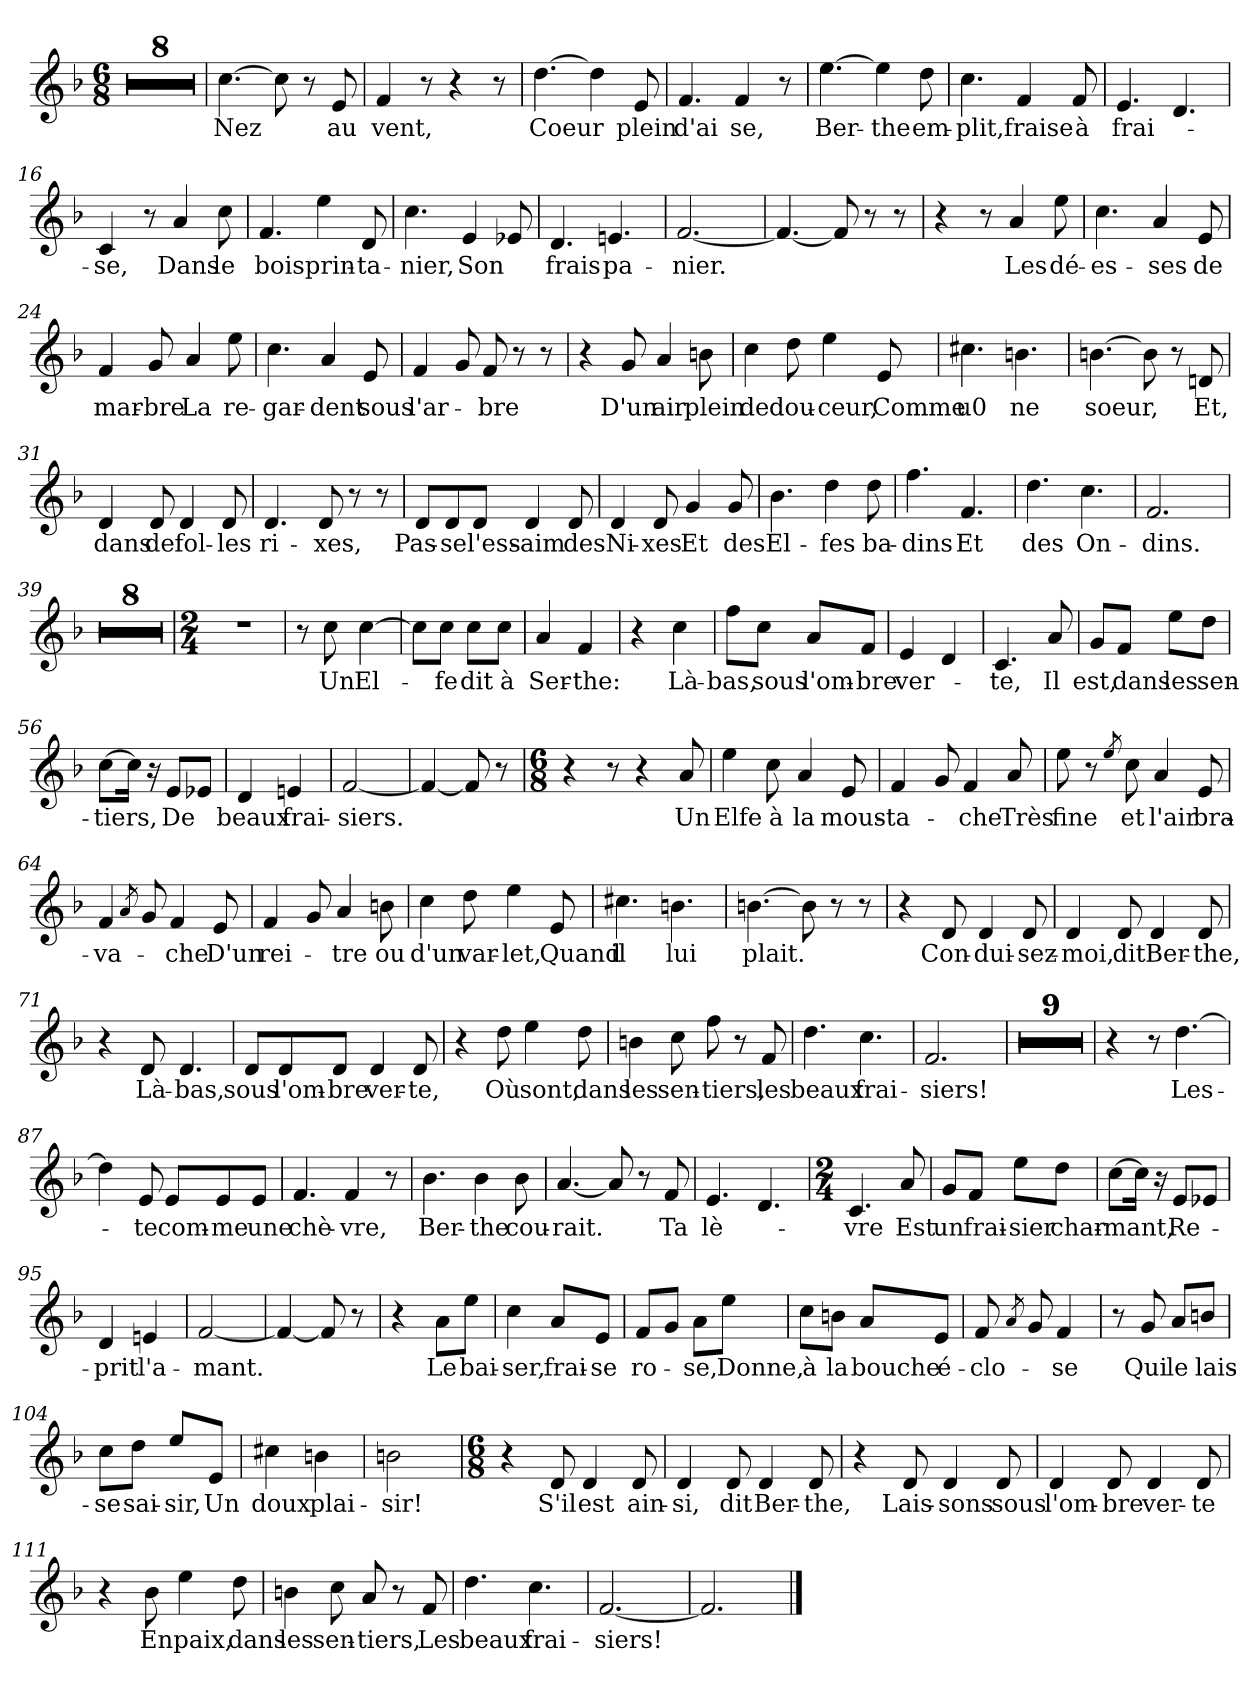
**kern	**text
*part1	*part1
*staff1	*staff1
*clefG2	*
*k[b-]	*
*M6/8	*
=1	=1
2.r	.
=2	=2
2.r	.
=3	=3
2.r	.
=4	=4
2.r	.
=5	=5
2.r	.
=6	=6
2.r	.
=7	=7
2.r	.
=8	=8
2.r	.
=9	=9
!	!LO:LY:b
[4.cc\	Nez
8cc\]	.
8r	.
!	!LO:LY:b
8e/	au
=10	=10
!	!LO:LY:b
4f/	vent,
8r	.
4r	.
8r	.
=11	=11
!	!LO:LY:b
[4.dd\	Coeur
4dd\]	.
!	!LO:LY:b
8e/	plein
=12	=12
!	!LO:LY:b
4.f/	d'ai
!	!LO:LY:b
4f/	se,
8r	.
=13	=13
!	!LO:LY:b
[4.ee\	Ber-
!	!LO:LY:b
4ee\]	-the
!	!LO:LY:b
8dd\	em-
!!LO:LB:g=z
=14	=14
!	!LO:LY:b
4.cc\	-plit,
!	!LO:LY:b
4f/	fraise
!	!LO:LY:b
8f/	à
=15	=15
!	!LO:LY:b
4.e/	frai-
4.d/	.
=16	=16
!	!LO:LY:b
4c/	-se,
8r	.
!	!LO:LY:b
4a/	Dans
!	!LO:LY:b
8cc\	le
=17	=17
!	!LO:LY:b
4.f/	bois
!	!LO:LY:b
4ee\	prin-
!	!LO:LY:b
8d/	-ta-
=18	=18
!	!LO:LY:b
4.cc\	-nier,
!	!LO:LY:b
4e/	Son
8e-X/	.
=19	=19
!	!LO:LY:b
4.d/	frais
!	!LO:LY:b
4.en/	pa-
=20	=20
!	!LO:LY:b
[2.f/	-nier.
=21	=21
4.f/_	.
8f/]	.
8r	.
8r	.
=22	=22
4r	.
8r	.
!	!LO:LY:b
4a/	Les
!	!LO:LY:b
8ee\	dé-
=23	=23
!	!LO:LY:b
4.cc\	-es-
!	!LO:LY:b
4a/	-ses
!	!LO:LY:b
8e/	de
!!LO:LB:g=z
=24	=24
!	!LO:LY:b
4f/	mar-
!	!LO:LY:b
8g/	-bre
!	!LO:LY:b
4a/	La
!	!LO:LY:b
8ee\	re-
=25	=25
!	!LO:LY:b
4.cc\	-gar-
!	!LO:LY:b
4a/	-dent
!	!LO:LY:b
8e/	sous
=26	=26
!	!LO:LY:b
4f/	l'ar-
8g/	.
!	!LO:LY:b
8f/	-bre
8r	.
8r	.
=27	=27
4r	.
!	!LO:LY:b
8g/	D'un
!	!LO:LY:b
4a/	air
!	!LO:LY:b
8bn\	plein
=28	=28
!	!LO:LY:b
4cc\	de
!	!LO:LY:b
8dd\	dou-
!	!LO:LY:b
4ee\	-ceur,
!	!LO:LY:b
8e/	Comme
=29	=29
!	!LO:LY:b
4.cc#X\	u0
!	!LO:LY:b
4.bn\	-ne
=30	=30
!	!LO:LY:b
[4.bn\	soeur,
8b\]	.
8r	.
!	!LO:LY:b
8dn/	Et,
!!LO:LB:g=z
=31	=31
!	!LO:LY:b
4d/	dans
!	!LO:LY:b
8d/	de
!	!LO:LY:b
4d/	fol-
!	!LO:LY:b
8d/	-les
=32	=32
!	!LO:LY:b
4.d/	ri-
!	!LO:LY:b
8d/	-xes,
8r	.
8r	.
=33	=33
!	!LO:LY:b
8d/L	Pas-
!	!LO:LY:b
8d/	-se
!	!LO:LY:b
8d/J	l'ess-
!	!LO:LY:b
4d/	-aim
!	!LO:LY:b
8d/	des
=34	=34
!	!LO:LY:b
4d/	Ni-
!	!LO:LY:b
8d/	-xes
!	!LO:LY:b
4g/	Et
!	!LO:LY:b
8g/	des
=35	=35
!	!LO:LY:b
4.b-\	El-
!	!LO:LY:b
4dd\	-fes
!	!LO:LY:b
8dd\	ba-
=36	=36
!	!LO:LY:b
4.ff\	-dins
!	!LO:LY:b
4.f/	Et
=37	=37
!	!LO:LY:b
4.dd\	des
!	!LO:LY:b
4.cc\	On-
=38	=38
!	!LO:LY:b
2.f/	-dins.
=39	=39
2.r	.
=40	=40
2.r	.
=41	=41
2.r	.
!!LO:LB:g=z
=42	=42
2.r	.
=43	=43
2.r	.
=44	=44
2.r	.
=45	=45
2.r	.
=46	=46
2.r	.
=47	=47
*M2/4	*
2r	.
=48	=48
8r	.
!	!LO:LY:b
8cc\	Un
!	!LO:LY:b
[4cc\	El-
=49	=49
8cc\L]	.
!	!LO:LY:b
8cc\J	-fe
!	!LO:LY:b
8cc\L	dit
!	!LO:LY:b
8cc\J	à
=50	=50
!	!LO:LY:b
4a/	Ser-
!	!LO:LY:b
4f/	-the:
=51	=51
4r	.
!	!LO:LY:b
4cc\	Là-
=52	=52
!	!LO:LY:b
8ff\L	-bas,
!	!LO:LY:b
8cc\J	sous
!	!LO:LY:b
8a/L	l'om-
!	!LO:LY:b
8f/J	-bre
=53	=53
!	!LO:LY:b
4e/	ver-
4d/	.
=54	=54
!	!LO:LY:b
4.c/	-te,
!	!LO:LY:b
8a/	Il
!!LO:LB:g=z
=55	=55
!	!LO:LY:b
8g/L	est,
!	!LO:LY:b
8f/J	dans
!	!LO:LY:b
8ee\L	les
!	!LO:LY:b
8dd\J	sen-
=56	=56
!	!LO:LY:b
[8cc\L	-tiers,
16cc\Jk]	.
16r	.
!	!LO:LY:b
8e/L	De
8e-X/J	.
=57	=57
!	!LO:LY:b
4d/	beaux
!	!LO:LY:b
4en/	frai-
=58	=58
!	!LO:LY:b
[2f/	-siers.
=59	=59
4f/_	.
8f/]	.
8r	.
=60	=60
*M6/8	*
4r	.
8r	.
4r	.
!	!LO:LY:b
8a/	Un
=61	=61
!	!LO:LY:b
4ee\	Elfe
!	!LO:LY:b
8cc\	à
!	!LO:LY:b
4a/	la
!	!LO:LY:b
8e/	mous-
=62	=62
!	!LO:LY:b
4f/	-ta-
8g/	.
!	!LO:LY:b
4f/	-che
!	!LO:LY:b
8a/	Très
!!LO:LB:g=z
=63	=63
!	!LO:LY:b
8ee\	fine
8r	.
8qee/	.
!	!LO:LY:b
8cc\	et
!	!LO:LY:b
4a/	l'air
!	!LO:LY:b
8e/	bra-
=64	=64
!	!LO:LY:b
4f/	-va-
8qa/	.
8g/	.
!	!LO:LY:b
4f/	-che
!	!LO:LY:b
8e/	D'un
=65	=65
!	!LO:LY:b
4f/	rei-
8g/	.
!	!LO:LY:b
4a/	-tre
!	!LO:LY:b
8bn\	ou
=66	=66
!	!LO:LY:b
4cc\	d'un
!	!LO:LY:b
8dd\	var-
!	!LO:LY:b
4ee\	-let,
!	!LO:LY:b
8e/	Quand
=67	=67
!	!LO:LY:b
4.cc#X\	il
!	!LO:LY:b
4.bn\	lui
=68	=68
!	!LO:LY:b
[4.bn\	plait.
8b\]	.
8r	.
8r	.
=69	=69
4r	.
!	!LO:LY:b
8d/	Con-
!	!LO:LY:b
4d/	-dui-
!	!LO:LY:b
8d/	-sez-
!!LO:LB:g=z
=70	=70
!	!LO:LY:b
4d/	-moi,
!	!LO:LY:b
8d/	dit
!	!LO:LY:b
4d/	Ber-
!	!LO:LY:b
8d/	-the,
=71	=71
4r	.
!	!LO:LY:b
8d/	Là-
!	!LO:LY:b
4.d/	-bas,
=72	=72
!	!LO:LY:b
8d/L	sous
!	!LO:LY:b
8d/	l'om-
!	!LO:LY:b
8d/J	-bre
!	!LO:LY:b
4d/	ver-
!	!LO:LY:b
8d/	-te,
=73	=73
4r	.
!	!LO:LY:b
8dd\	Où
!	!LO:LY:b
4ee\	sont,
!	!LO:LY:b
8dd\	dans
=74	=74
!	!LO:LY:b
4bn\	les
!	!LO:LY:b
8cc\	sen-
!	!LO:LY:b
8ff\	-tiers,
8r	.
!	!LO:LY:b
8f/	les
=75	=75
!	!LO:LY:b
4.dd\	beaux
!	!LO:LY:b
4.cc\	frai-
=76	=76
!	!LO:LY:b
2.f/	-siers!
=77	=77
2.r	.
=78	=78
2.r	.
!!LO:LB:g=z
=79	=79
2.r	.
=80	=80
2.r	.
=81	=81
2.r	.
=82	=82
2.r	.
=83	=83
2.r	.
=84	=84
2.r	.
=85	=85
2.r	.
=86	=86
4r	.
8r	.
!	!LO:LY:b
[4.dd\	Les-
=87	=87
4dd\]	.
!	!LO:LY:b
8e/	-te
!	!LO:LY:b
8e/L	com-
!	!LO:LY:b
8e/	-me
!	!LO:LY:b
8e/J	une
=88	=88
!	!LO:LY:b
4.f/	chè-
!	!LO:LY:b
4f/	-vre,
8r	.
=89	=89
!	!LO:LY:b
4.b-\	Ber-
!	!LO:LY:b
4b-\	-the
!	!LO:LY:b
8b-\	cou-
=90	=90
!	!LO:LY:b
[4.a/	-rait.
8a/]	.
8r	.
!	!LO:LY:b
8f/	Ta
=91	=91
!	!LO:LY:b
4.e/	lè-
4.d/	.
!!LO:LB:g=z
=92	=92
*M2/4	*
!	!LO:LY:b
4.c/	-vre
!	!LO:LY:b
8a/	Est
=93	=93
!	!LO:LY:b
8g/L	un
!	!LO:LY:b
8f/J	frai-
!	!LO:LY:b
8ee\L	-sier
!	!LO:LY:b
8dd\J	char-
=94	=94
!	!LO:LY:b
[8cc\L	-mant,
16cc\Jk]	.
16r	.
!	!LO:LY:b
8e/L	Re-
8e-X/J	.
=95	=95
!	!LO:LY:b
4d/	-prit
!	!LO:LY:b
4en/	l'a-
=96	=96
!	!LO:LY:b
[2f/	-mant.
=97	=97
4f/_	.
8f/]	.
8r	.
=98	=98
4r	.
!	!LO:LY:b
8a\L	Le
!	!LO:LY:b
8ee\J	bai-
=99	=99
!	!LO:LY:b
4cc\	-ser,
!	!LO:LY:b
8a/L	frai-
!	!LO:LY:b
8e/J	-se
=100	=100
!	!LO:LY:b
8f/L	ro-
8g/J	.
!	!LO:LY:b
8a\L	-se,
!	!LO:LY:b
8ee\J	Donne,
!!LO:PB:g=z
=101	=101
!	!LO:LY:b
8cc\L	à
!	!LO:LY:b
8bn\J	la
!	!LO:LY:b
8a/L	bouche
!	!LO:LY:b
8e/J	é-
=102	=102
!	!LO:LY:b
8f/	-clo-
8qa/	.
8g/	.
!	!LO:LY:b
4f/	-se
=103	=103
8r	.
!	!LO:LY:b
8g/	Qui
!	!LO:LY:b
8a/L	le
!	!LO:LY:b
8bn/J	lais-
=104	=104
!	!LO:LY:b
8cc\L	-se
!	!LO:LY:b
8dd\J	sai-
!	!LO:LY:b
8ee/L	-sir,
!	!LO:LY:b
8e/J	Un
=105	=105
!	!LO:LY:b
4cc#X\	doux
!	!LO:LY:b
4bn\	plai-
=106	=106
!	!LO:LY:b
2bn\	-sir!
=107	=107
*M6/8	*
4r	.
!	!LO:LY:b
8d/	S'il
!	!LO:LY:b
4d/	est
!	!LO:LY:b
8d/	ain-
=108	=108
!	!LO:LY:b
4d/	-si,
!	!LO:LY:b
8d/	dit
!	!LO:LY:b
4d/	Ber-
!	!LO:LY:b
8d/	-the,
!!LO:LB:g=z
=109	=109
4r	.
!	!LO:LY:b
8d/	Lais-
!	!LO:LY:b
4d/	-sons
!	!LO:LY:b
8d/	sous
=110	=110
!	!LO:LY:b
4d/	l'om-
!	!LO:LY:b
8d/	-bre
!	!LO:LY:b
4d/	ver-
!	!LO:LY:b
8d/	-te
=111	=111
4r	.
!	!LO:LY:b
8b-\	En
!	!LO:LY:b
4ee\	paix,
!	!LO:LY:b
8dd\	dans
=112	=112
!	!LO:LY:b
4bn\	les
!	!LO:LY:b
8cc\	sen-
!	!LO:LY:b
8a/	-tiers,
8r	.
!	!LO:LY:b
8f/	Les
=113	=113
!	!LO:LY:b
4.dd\	beaux
!	!LO:LY:b
4.cc\	frai-
=114	=114
!	!LO:LY:b
[2.f/	-siers!
=115	=115
2.f/]	.
==	==
*-	*-
